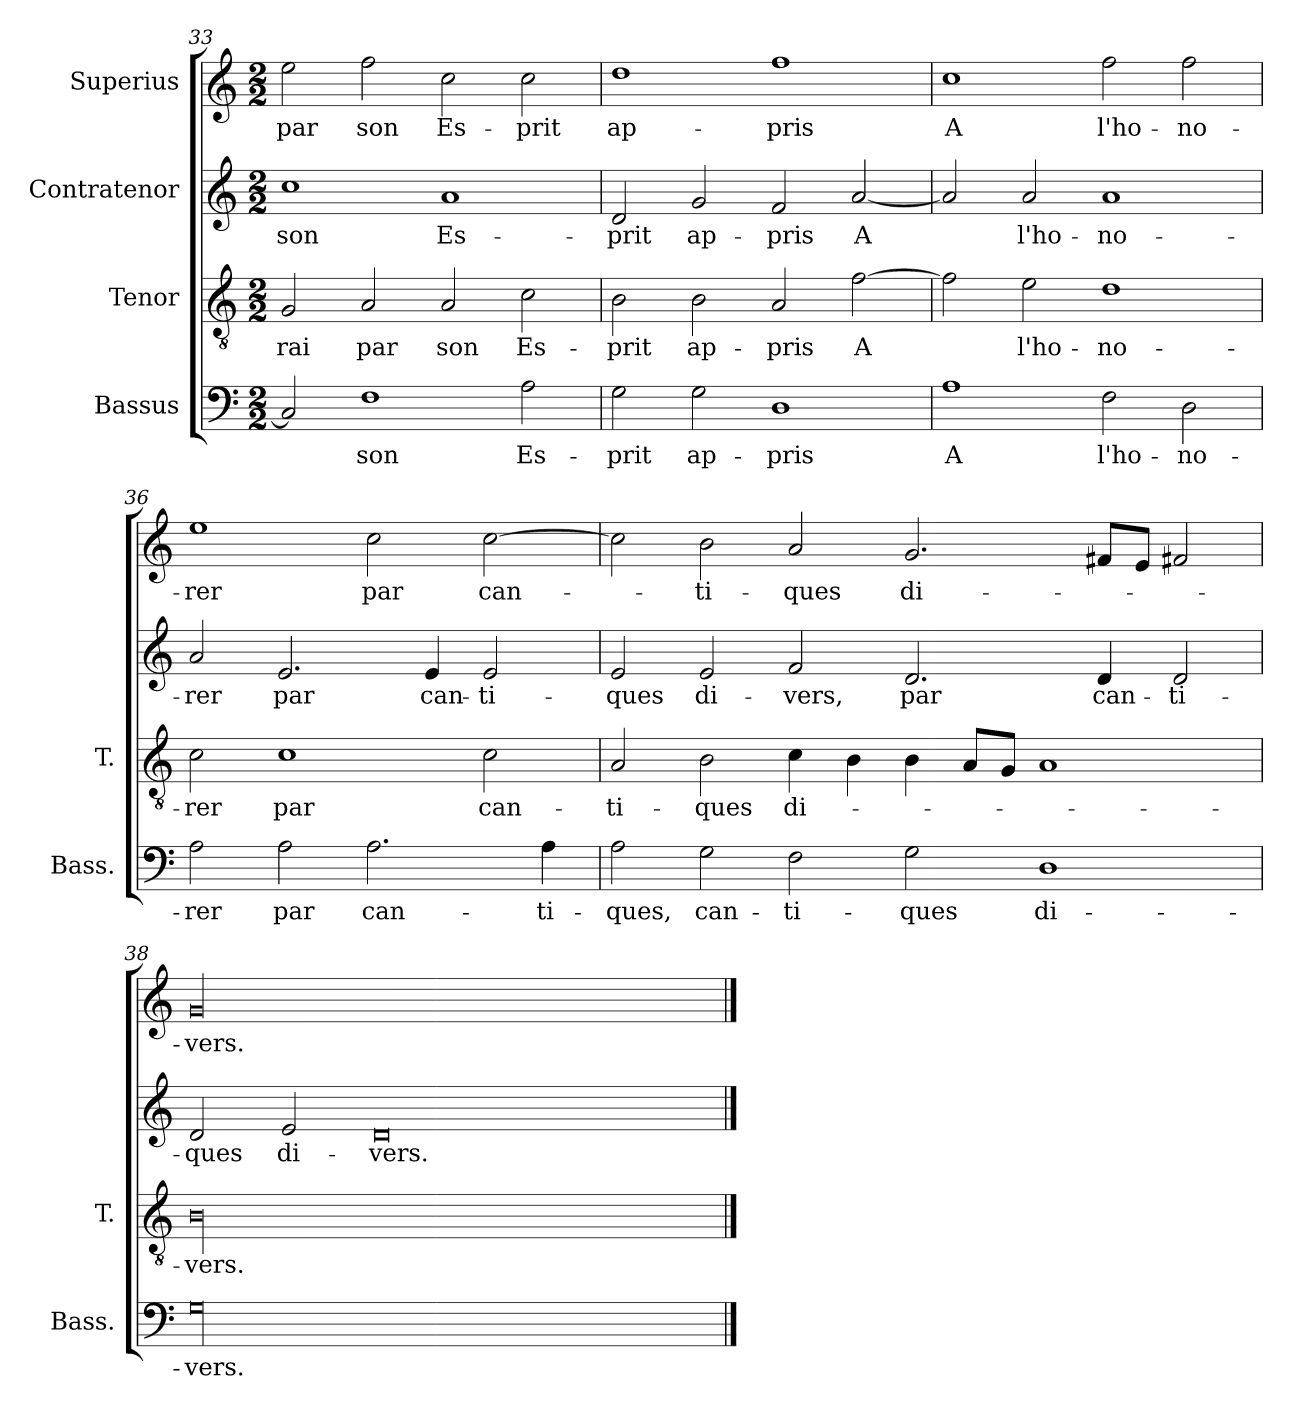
**kern	**text	**kern	**text	**kern	**text	**kern	**text
*part4	*part4	*part3	*part3	*part2	*part2	*part1	*part1
*staff4	*staff4	*staff3	*staff3	*staff2	*staff2	*staff1	*staff1
*I"Bassus	*	*I"Tenor	*	*I"Contratenor	*	*I"Superius	*
*I'Bass.	*	*I'T.	*	*	*	*	*
!!LO:LB:g=z
*clefF4	*	*clefGv2	*	*clefG2	*	*clefG2	*
*k[]	*	*k[]	*	*k[]	*	*k[]	*
*C:	*	*C:	*	*C:	*	*C:	*
*M2/2	*	*M2/2	*	*M2/2	*	*M2/2	*
=33	=33	=33	=33	=33	=33	=33	=33
2C/]	.	2G/	-rai	1cc\	son	2ee\	par
1F\	son	2A/	par	.	.	2ff\	son
.	.	2A/	son	1a/	Es-	2cc\	Es-
2A\	Es-	2c\	Es-	.	.	2cc\	-prit
=34	=34	=34	=34	=34	=34	=34	=34
2G\	-prit	2B\	-prit	2d/	-prit	1dd\	ap-
2G\	ap-	2B\	ap-	2g/	ap-	.	.
1D\	-pris	2A/	-pris	2f/	-pris	1ff\	-pris
.	.	[2f\	A	[2a/	A	.	.
=35	=35	=35	=35	=35	=35	=35	=35
1A\	A	2f\]	.	2a/]	.	1cc\	A
.	.	2e\	l'ho-	2a/	l'ho-	.	.
2F\	l'ho-	1d\	-no-	1a/	-no-	2ff\	l'ho-
2D\	-no-	.	.	.	.	2ff\	-no-
=36	=36	=36	=36	=36	=36	=36	=36
2A\	-rer	2c\	-rer	2a/	-rer	1ee\	-rer
2A\	par	1c\	par	2.e/	par	.	.
2.A\	can-	.	.	.	.	2cc\	par
.	.	.	.	4e/	can-	.	.
.	.	2c\	can-	2e/	-ti-	[2cc\	can-
4A\	-ti-	.	.	.	.	.	.
!!LO:PB:g=z
=37	=37	=37	=37	=37	=37	=37	=37
2A\	-ques,	2A/	-ti-	2e/	-ques	2cc\]	.
2G\	can-	2B\	-ques	2e/	di-	2b\	-ti-
2F\	-ti-	4c\	di-	2f/	-vers,	2a/	-ques
.	.	4B\	.	.	.	.	.
2G\	-ques	4B\	.	2.d/	par	2.g/	di-
.	.	8A/L	.	.	.	.	.
.	.	8G/J	.	.	.	.	.
1D\	di-	1A/	.	.	.	.	.
.	.	.	.	4d/	can-	8f#X/L	.
.	.	.	.	.	.	8e/J	.
.	.	.	.	2d/	-ti-	2f#X/	.
=38	=38	=38	=38	=38	=38	=38	=38
00G\	-vers.	00B\	-vers.	2d/	-ques	00g/	-vers.
.	.	.	.	2e/	di-	.	.
.	.	.	.	0d/	-vers.	.	.
.	.	.	.	1ryy	.	.	.
==	==	==	==	==	==	==	==
*-	*-	*-	*-	*-	*-	*-	*-
